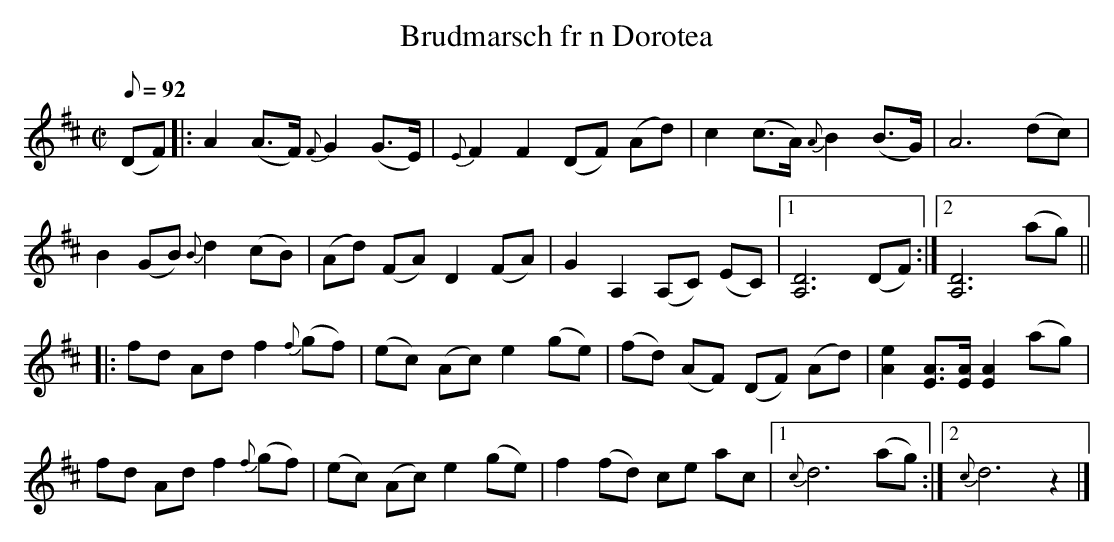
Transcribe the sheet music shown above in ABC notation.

X:1
T: Brudmarsch fr n Dorotea
M: C|
L: 1/8
K: D
Q: 92
(DF) |: A2(A>F) {F}G2(G>E) | {E}F2F2 (DF) (Ad) | c2(c>A) {A}B2(B>G) | A6 (dc) |
B2(GB) {B}d2(cB) | (Ad) (FA) D2(FA) | G2A,2 (A,C) (EC) |1 [A,D]6(DF) :|2 [A,D]6(ag) ||
|: fd Ad f2 {f}(gf) | (ec) (Ac) e2(ge) | (fd) (AF) (DF) (Ad) | [Ae]2[EA]>[EA] [EA]2(ag) |
fd Ad f2 {f}(gf) | (ec) (Ac) e2(ge) | f2(fd) ce ac |1 {c}d6(ag) :|2 {c}d6z2 |]
